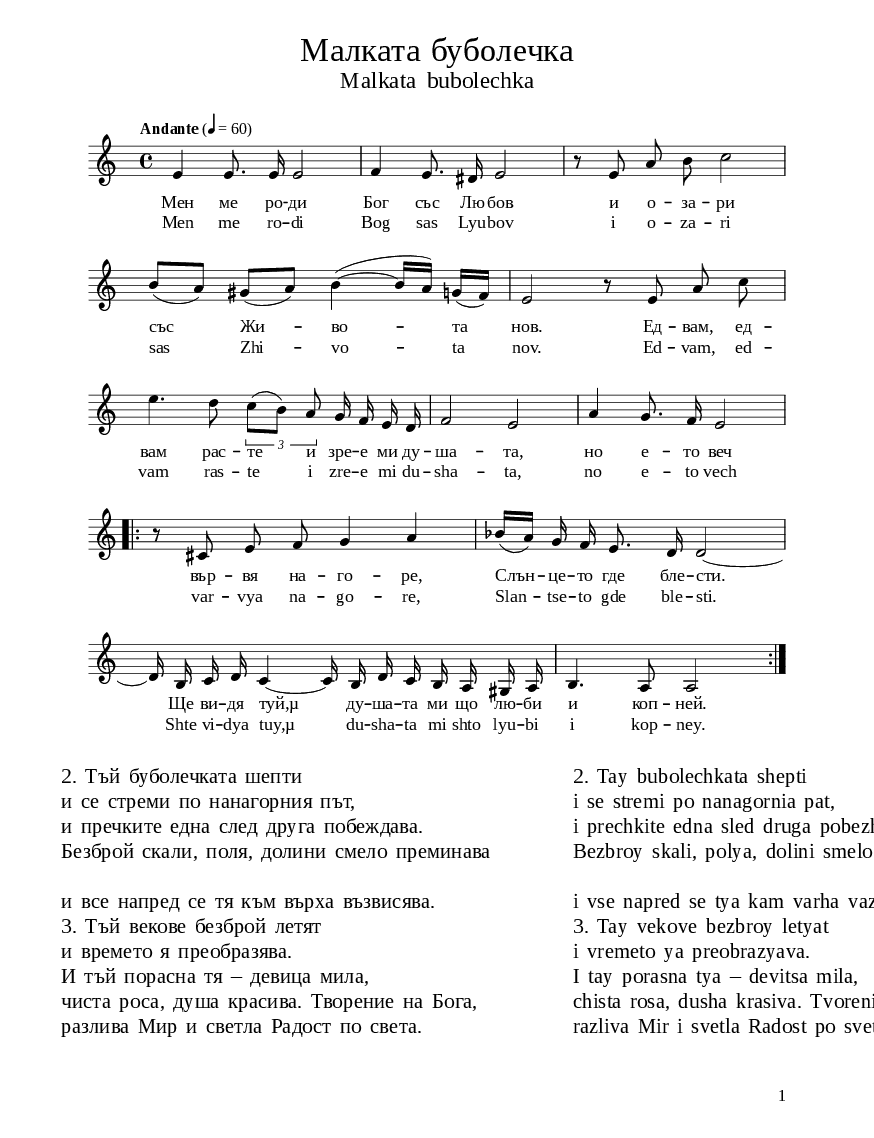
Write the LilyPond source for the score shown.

\version "2.20.0"

\paper {
  #(set-paper-size "a5")
}

\bookpart {
  \paper {
    print-all-headers = ##t
    print-page-number = ##t
    print-first-page-number = ##t

    % put page numbers on the bottom
    oddHeaderMarkup = \markup ""
    evenHeaderMarkup = \markup ""
    oddFooterMarkup = \markup
    \fill-line {
      ""
      \on-the-fly #print-page-number-check-first \fromproperty #'page:page-number-string
    }
    evenFooterMarkup = \markup
    \fill-line {
      \on-the-fly #print-page-number-check-first \fromproperty #'page:page-number-string
      ""
    }

    left-margin = 1.5\cm
    right-margin = 1.5\cm
    top-margin = 1.6\cm
    bottom-margin = 1.2\cm
    ragged-bottom = ##t % do not spread the staves to fill the whole vertical space

    % change lyrics and titles font (affects notes also)
    fonts =
    #(make-pango-font-tree
      "Times New Roman"
      "DejaVu Sans"
      "DejaVu Sans Mono"
      (/ (* staff-height pt) 3.6))

    % change distance between staves
    system-system-spacing =
    #'((basic-distance . 12)
       (minimum-distance . 6)
       (padding . 1)
       (stretchability . 12))
  }

  \header {
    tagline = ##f
  }

  \score{
    \layout {
      indent = 0.0\cm % remove first line indentation
      %ragged-last = ##t % do not spread last line to fill the whole space
      \context {
        \Score
        \omit BarNumber %remove bar numbers
      } % context

      \context {
        % change staff size
        \Staff
        fontSize = #+0 % affects notes size only
        \override StaffSymbol #'staff-space = #(magstep -3)
        \override StaffSymbol #'thickness = #0.5
        \override BarLine #'hair-thickness = #1
        %\override StaffSymbol #'ledger-line-thickness = #'(0 . 0)
      }

      \context {
        % adjust space between staff and lyrics and between the two lyric lines
        \Lyrics
        \override VerticalAxisGroup.nonstaff-relatedstaff-spacing = #'((basic-distance . 4.5))
        \override VerticalAxisGroup.nonstaff-nonstaff-spacing = #'((minimum-distance . 2))
      }
    } % layout

    \new Voice \absolute {
      \clef treble
      \key c \major
      \time 4/4
      \tempo \markup {
        % make tempo note smaller
        \concat {
          "Andante" \normal-text { " (" }
          \teeny \general-align #Y #DOWN \note #"4" #0.8
          \normal-text { " = 60)" }
        }
      }
      \autoBeamOff
      e'4  e'8.  e'16  e'2 | % 2
      f'4  e'8.  dis'16  e'2 | % 3
      r8  e'8  a'8  b'8  c''2 \break | % 4
      b'8 ( [  a'8 ) ]  gis'8 ( [  a'8 ) ]
      b'4 ( ~  b'16 [  a'16 ) ]  g'16 ( [
      f'16 ) ] | % 5
      e'2 r8  e'8  a'8  c''8 \break | % 6
      e''4.  d''8 \times 2/3 {
        c''8 ( [  b'8 ) ] a'8
      }
      g'16  f'16  e'16  d'16 | % 7
      f'2  e'2 | % 8
      a'4  g'8.  f'16  e'2 \break
      \repeat
      volta 2 {
        | % 9
        r8  cis'8  e'8  f'8  g'4  a'4
        |
        bes'16 ( [  a'16 ) ]  g'16  f'16
        e'8.  d'16  d'2 ~ | % 11
        d'16  b16  c'16  d'16  c'4 ~
        c'16  b16  d'16  c'16  b16
        a16  gis16  a16 | % 12
        b4.  a8  a2
      }
    }

    \addlyrics {
      Мен ме ро -- ди Бог със Лю --
      бов и о -- за -- ри със Жи
      -- во -- та нов. Ед --
      вам, ед -- вам рас -- те  и зре
      -- е ми ду -- ша -- та, но е -- то
      веч вър -- вя на -- го -- ре, Слън
      -- це -- то где бле -- сти.
      Ще ви -- дя туй,µ ду -- ша -- та
      ми що лю -- би и коп -- ней.}
      \addlyrics {
        Men me ro -- di Bog sas Lyu --
        bov i o -- za -- ri sas Zhi
        -- vo -- ta nov. Ed --
        vam, ed -- vam ras -- te  i zre
        -- e mi du -- sha -- ta, no e -- to
        vech var -- vya na -- go -- re, Slan
        -- tse -- to gde ble -- sti.
        Shte vi -- dya tuy,µ du -- sha -- ta
        mi shto lyu -- bi i kop -- ney.}

        \header {
          title = \markup \column \normal-text \fontsize #2.5 {
            \center-align
            \line { Малката буболечка }
            \vspace #-0.6
            \center-align
            \line \fontsize #-3 { Malkata bubolechka }
            \vspace #-0.8
            \center-align
            \line \fontsize #-3 { " " }
          }
        }

        \midi{}

      } % score

   

      \markup \fontsize #+2.5 {
        \hspace #-5
        \override #'(baseline-skip . 2.4) % affects space between column lines
        \column {

          \line {   "   " 2. Тъй буболечката шепти }
          \line {   "   " и се стреми по нанагорния път, }
          \line {   "   " и пречките една след друга побеждава. }

          \line {   "   " Безброй скали, поля, долини смело преминава }
          \line {   "   "}
          \line {   "   "  и все напред се тя към върха възвисява. }
          \line {   "   "  3. Тъй векове безброй летят }
          \line {   "   "  и времето я преобразява. }
          \line {   "   "  И тъй порасна тя – девица мила, }
          \line {   "   "  чиста роса, душа красива. Творение на Бога, }

          \line {   "   "  разлива Мир и светла Радост по света. }
        }

        \hspace #5
        \override #'(baseline-skip . 2.4)
        \column {
          \line {   "   " 2. Tay bubolechkata shepti }
          \line {   "   " i se stremi po nanagornia pat, }
          \line {   "   " i prechkite edna sled druga pobezhdava. }

          \line {   "   " Bezbroy skali, polya, dolini smelo preminava }
          \line {   "   "}
          \line {   "   "  i vse napred se tya kam varha vazvisyava. }
          \line {   "   "  3. Tay vekove bezbroy letyat }
          \line {   "   "  i vremeto ya preobrazyava. }
          \line {   "   "  I tay porasna tya – devitsa mila, }
          \line {   "   "  chista rosa, dusha krasiva. Tvorenie na Boga, }

          \line {   "   "  razliva Mir i svetla Radost po sveta. }
        } %column
      } % markup
   \pageBreak
      % include foreign translation(s) of the song
      \version "2.20.0"

\markup \fill-line { \fontsize #6 "Das kleine Käferchen" }
\markup \null
\markup \null
\markup \fontsize #+2.5 {
  \hspace #10
  \override #'(baseline-skip . 2)

  \column {
    \line { " " }


\line { " " Mich hat Gott geboren,}

\line { " " mit einem neuen Leben erleuchtet.}

\line { " " Langsam, langsam gedeiht und reift meine Seele,}

\line { " " aber sieh schon:}

\line { " " Ich laufe aufwärts, wo die Sonne funkelt. Ich werde das sehen,}

\line { " " was meine Seele liebt und wonach sie trachtet.}
 \line { " " }

\line { " " So flüstert der Käfer,}

\line { " " und strebt auf dem Weg nach oben,}

\line { " " und nacheinander überwindet er die Hürden. }

\line { " " Tapfer durchquert er Felsen, }

\line { " " Felder und Täler,}

\line { " " und strebt immer vorwärts}

\line { " " und erhebt sich bis zum Gipfel.}
 \line { " " }
\line { " " So vergehen unzählige Jahrhunderte}

\line { " " und die Zeit verändert sich.}

\line { " " Und so wuchs er: jungfräulich,}

\line { " " reiner Tau, eine schöne Seele,}

\line { " " Schöpfung Gottes --}

\line { " " sie vergießt Frieden und helle Freude in der Welt.}
  }
}


    } % bookpart
